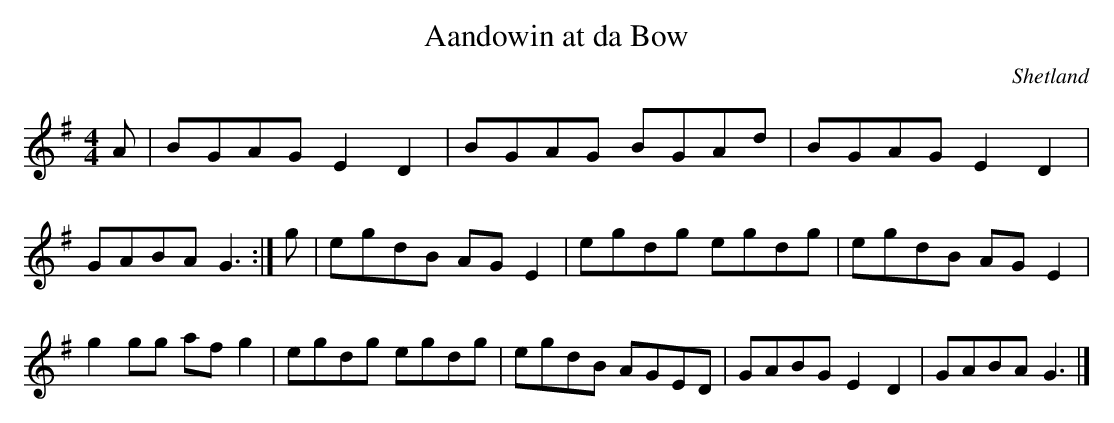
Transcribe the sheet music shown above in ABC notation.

X:1
T:Aandowin at da Bow
M:4/4
O:Shetland
K:G major
A|\
BGAG E2D2|BGAG BGAd|BGAG E2D2|GABA G3:|\
g|\
egdB AGE2|egdg egdg|egdB AGE2|g2gg afg2|\
egdg egdg|egdB AGED|GABG E2D2|GABA G3|]
